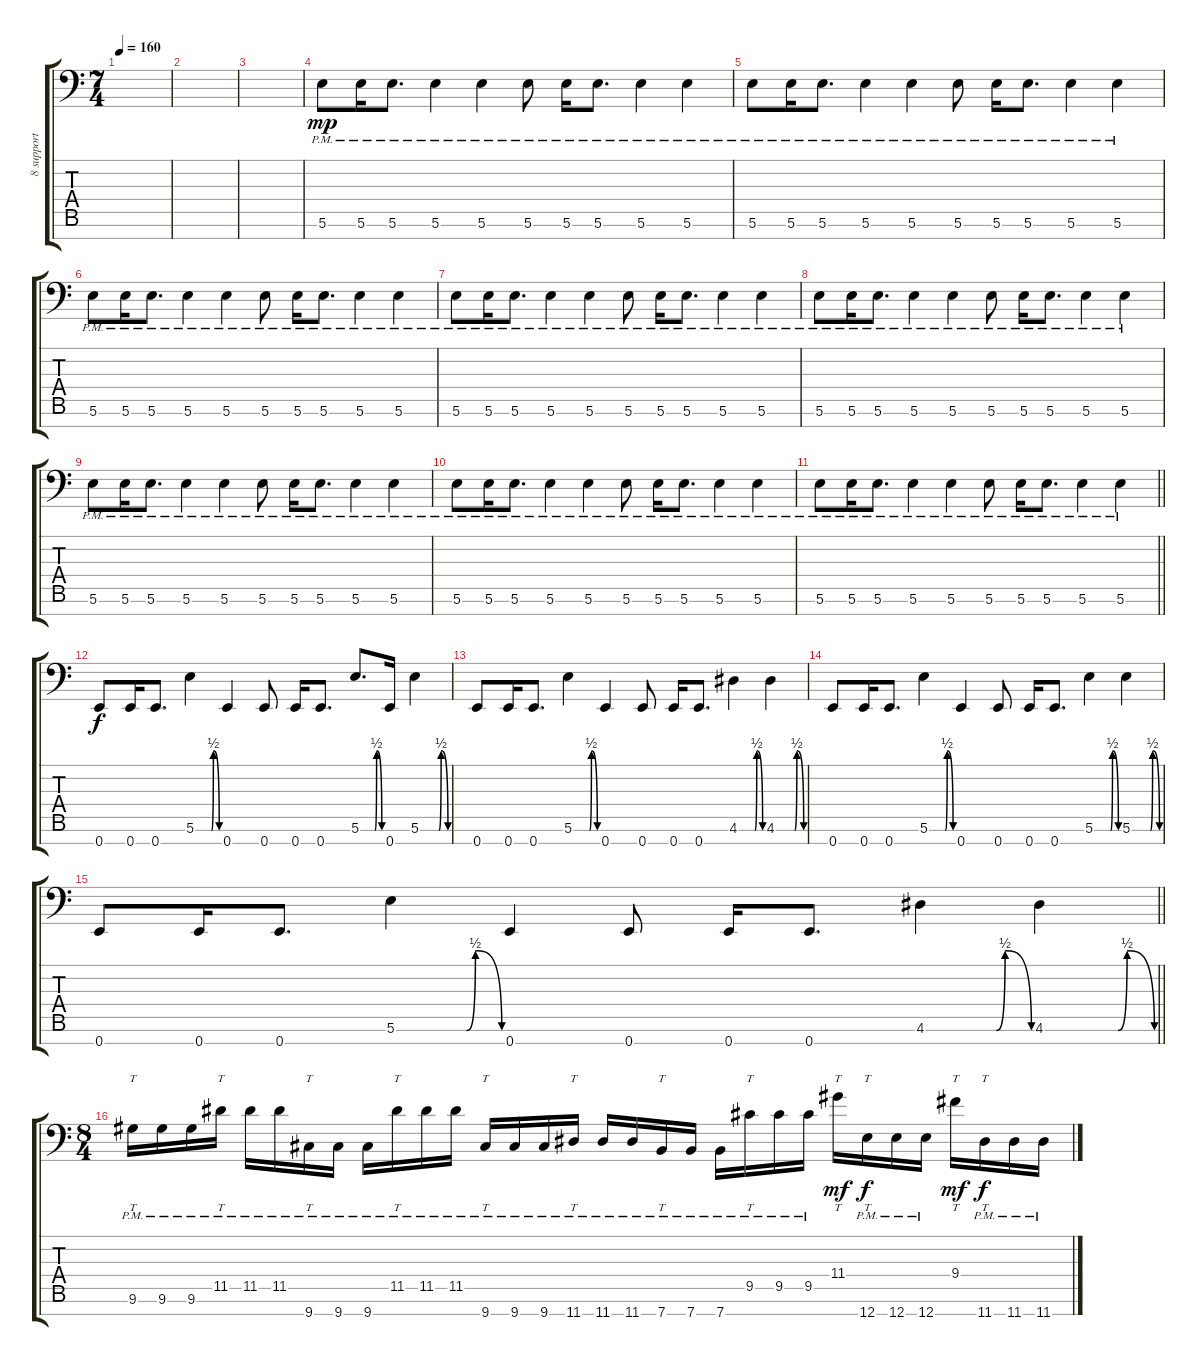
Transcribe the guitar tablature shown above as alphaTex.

\track ("8 support" "8 support") {instrument distortionguitar}
\staff {score tabs}
\tuning (B3 G3 D3 A2 E2 B1 E1) {hide}
\ts (7 4)
\tempo 160
\clef f4
\ks c
|
|
|
5.6{pm}.8{dy mp} 5.6{pm}.16 5.6{pm}.8{d} 5.6{pm}.4 5.6{pm}.4 5.6{pm}.8 5.6{pm}.16 5.6{pm}.8{d} 5.6{pm}.4 5.6{pm}.4 |
5.6{pm}.8 5.6{pm}.16 5.6{pm}.8{d} 5.6{pm}.4 5.6{pm}.4 5.6{pm}.8 5.6{pm}.16 5.6{pm}.8{d} 5.6{pm}.4 5.6{pm}.4 |
5.6{pm}.8 5.6{pm}.16 5.6{pm}.8{d} 5.6{pm}.4 5.6{pm}.4 5.6{pm}.8 5.6{pm}.16 5.6{pm}.8{d} 5.6{pm}.4 5.6{pm}.4 |
5.6{pm}.8 5.6{pm}.16 5.6{pm}.8{d} 5.6{pm}.4 5.6{pm}.4 5.6{pm}.8 5.6{pm}.16 5.6{pm}.8{d} 5.6{pm}.4 5.6{pm}.4 |
5.6{pm}.8 5.6{pm}.16 5.6{pm}.8{d} 5.6{pm}.4 5.6{pm}.4 5.6{pm}.8 5.6{pm}.16 5.6{pm}.8{d} 5.6{pm}.4 5.6{pm}.4 |
5.6{pm}.8 5.6{pm}.16 5.6{pm}.8{d} 5.6{pm}.4 5.6{pm}.4 5.6{pm}.8 5.6{pm}.16 5.6{pm}.8{d} 5.6{pm}.4 5.6{pm}.4 |
5.6{pm}.8 5.6{pm}.16 5.6{pm}.8{d} 5.6{pm}.4 5.6{pm}.4 5.6{pm}.8 5.6{pm}.16 5.6{pm}.8{d} 5.6{pm}.4 5.6{pm}.4 |
\barLineRight lightlight
5.6{pm}.8 5.6{pm}.16 5.6{pm}.8{d} 5.6{pm}.4 5.6{pm}.4 5.6{pm}.8 5.6{pm}.16 5.6{pm}.8{d} 5.6{pm}.4 5.6{pm}.4 |
\section ("" "")
0.7.8{dy f} 0.7.16 0.7.8{d} 5.6{be (custom 0 0 30 0 40 0 45 2 60 0)}.4 0.7.4 0.7.8 0.7.16 0.7.8{d} 5.6{be (custom 0 0 30 0 40 0 45 2 60 0)}.8{d} 0.7.16 5.6{be (custom 0 0 30 0 40 0 45 2 60 0)}.4 |
0.7.8 0.7.16 0.7.8{d} 5.6{be (custom 0 0 30 0 40 0 45 2 60 0)}.4 0.7.4 0.7.8 0.7.16 0.7.8{d} 4.6{be (custom 0 0 30 0 40 0 45 2 60 0)}.4 4.6{be (custom 0 0 30 0 40 0 45 2 60 0)}.4 |
0.7.8 0.7.16 0.7.8{d} 5.6{be (custom 0 0 30 0 40 0 45 2 60 0)}.4 0.7.4 0.7.8 0.7.16 0.7.8{d} 5.6{be (custom 0 0 30 0 40 0 45 2 60 0)}.4 5.6{be (custom 0 0 30 0 40 0 45 2 60 0)}.4 |
\barLineRight lightlight
0.7.8 0.7.16 0.7.8{d} 5.6{be (custom 0 0 30 0 40 0 45 2 60 0)}.4 0.7.4 0.7.8 0.7.16 0.7.8{d} 4.6{be (custom 0 0 30 0 40 0 45 2 60 0)}.4 4.6{be (custom 0 0 30 0 40 0 45 2 60 0)}.4 |
\ts (8 4)
\section ("" "")
9.6{pm}.16{tt} 9.6{pm}.16 9.6{pm}.16 11.5{pm}.16{tt} 11.5{pm}.16 11.5{pm}.16 9.7{pm}.16{tt} 9.7{pm}.16 9.7{pm}.16 11.5{pm}.16{tt} 11.5{pm}.16 11.5{pm}.16 9.7{pm}.16{tt} 9.7{pm}.16 9.7{pm}.16 11.7{pm}.16{tt} 11.7{pm}.16 11.7{pm}.16 7.7{pm}.16{tt} 7.7{pm}.16 7.7{pm}.16 9.5{pm}.16{tt} 9.5{pm}.16 9.5{pm}.16 11.4.16{tt dy mf} 12.7{pm}.16{tt dy f} 12.7{pm}.16 12.7{pm}.16 9.4.16{tt dy mf} 11.7{pm}.16{tt dy f} 11.7{pm}.16 11.7{pm}.16
